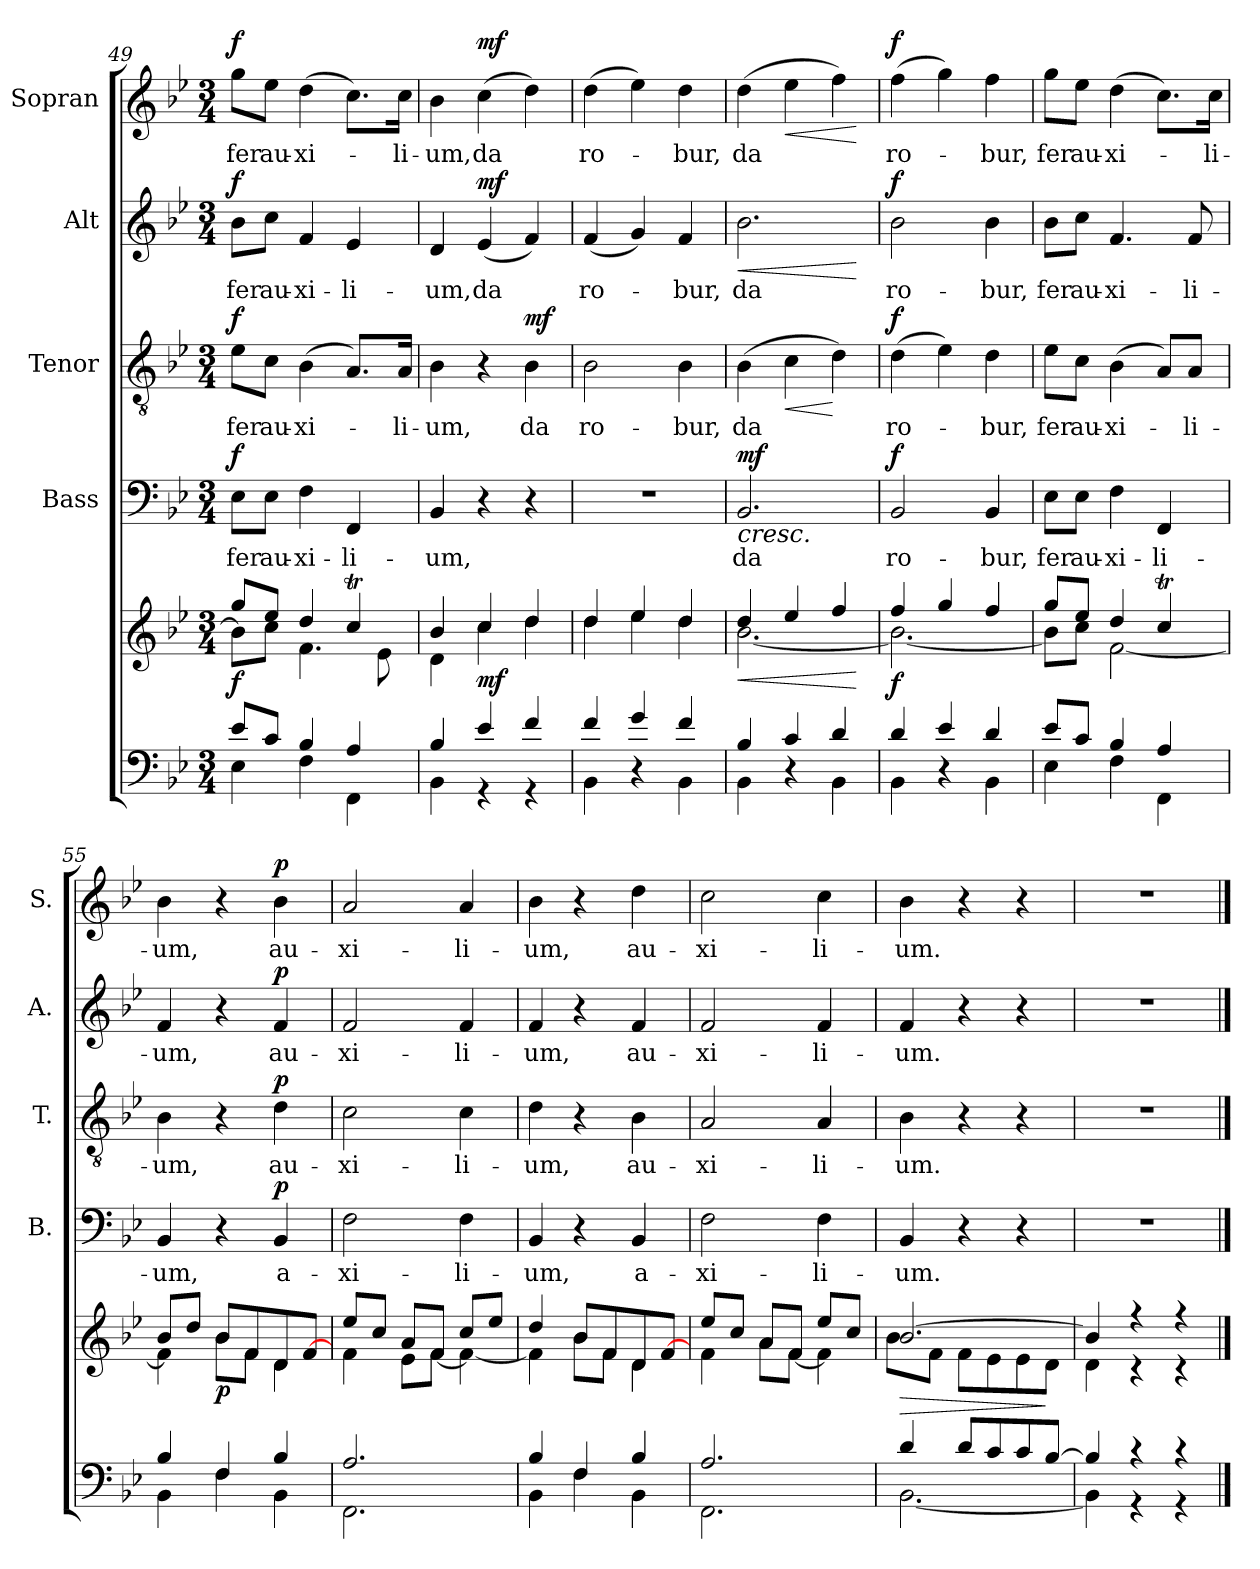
**kern	**kern	**dynam	**kern	**text	**dynam	**kern	**text	**dynam	**kern	**text	**dynam	**kern	**text	**dynam
*part5	*part5	*part5	*part4	*part4	*part4	*part3	*part3	*part3	*part2	*part2	*part2	*part1	*part1	*part1
*staff6	*staff5	*staff5/6	*staff4	*staff4	*staff4	*staff3	*staff3	*staff3	*staff2	*staff2	*staff2	*staff1	*staff1	*staff1
*	*	*	*I"Bass	*	*	*I"Tenor	*	*	*I"Alt	*	*	*I"Sopran	*	*
*	*	*	*I'B.	*	*	*I'T.	*	*	*I'A.	*	*	*I'S.	*	*
*clefF4	*clefG2	*	*clefF4	*	*	*clefGv2	*	*	*clefG2	*	*	*clefG2	*	*
*k[b-e-]	*k[b-e-]	*	*k[b-e-]	*	*	*k[b-e-]	*	*	*k[b-e-]	*	*	*k[b-e-]	*	*
*B-:	*B-:	*	*B-:	*	*	*B-:	*	*	*B-:	*	*	*B-:	*	*
*M3/4	*M3/4	*	*M3/4	*	*	*M3/4	*	*	*M3/4	*	*	*M3/4	*	*
=49	=49	=49	=49	=49	=49	=49	=49	=49	=49	=49	=49	=49	=49	=49
*^	*^	*	*	*	*	*	*	*	*	*	*	*	*	*
!	!	!	!	!LO:DY:b	!	!LO:LY:b	!LO:DY:a	!	!LO:LY:b	!LO:DY:a	!	!LO:LY:b	!LO:DY:a	!	!LO:LY:b	!LO:DY:a
8e-/L	4E-\	8gg/L	8b-\L]	f	8E-\L	fer	f	8e-\L	fer	f	8b-\L	fer	f	8gg\L	fer	f
!	!	!	!	!	!	!LO:LY:b	!	!	!LO:LY:b	!	!	!LO:LY:b	!	!	!LO:LY:b	!
8c/J	.	8ee-/J	8cc\J	.	8E-\J	au-	.	8c\J	au-	.	8cc\J	au-	.	8ee-\J	au-	.
!	!	!	!	!	!	!LO:LY:b	!	!	!LO:LY:b	!	!	!LO:LY:b	!	!	!LO:LY:b	!
4B-/	4F\	4dd/	4.f\	.	4F\	-xi-	.	(>4B-\	-xi-	.	4f/	-xi-	.	(>4dd\	-xi-	.
!	!	!	!	!	!	!LO:LY:b	!	!	!	!	!	!LO:LY:b	!	!	!	!
4A/	4FF\	4ccT/	.	.	4FF/	-li-	.	8.A/L)	.	.	4e-/	-li-	.	8.cc\L)	.	.
.	.	.	8e-\	.	.	.	.	.	.	.	.	.	.	.	.	.
!	!	!	!	!	!	!	!	!	!LO:LY:b	!	!	!	!	!	!LO:LY:b	!
.	.	.	.	.	.	.	.	16A/Jk	-li-	.	.	.	.	16cc\Jk	-li-	.
=50	=50	=50	=50	=50	=50	=50	=50	=50	=50	=50	=50	=50	=50	=50	=50	=50
!	!	!	!	!	!	!LO:LY:b	!	!	!LO:LY:b	!	!	!LO:LY:b	!	!	!LO:LY:b	!
4B-/	4BB-\	4b-/	4d\	.	4BB-/	-um,	.	4B-\	-um,	.	4d/	-um,	.	4b-\	-um,	.
!	!	!	!	!LO:DY:b	!	!	!	!	!	!	!	!LO:LY:b	!LO:DY:a	!	!LO:LY:b	!LO:DY:a
4e-/	4r	4cc/	4cc\	mf	4r	.	.	4r	.	.	(<4e-/	da	mf	(>4cc\	da	mf
!	!	!	!	!	!	!	!	!	!LO:LY:b	!LO:DY:a	!	!	!	!	!	!
4f/	4r	4dd/	4dd\	.	4r	.	.	4B-\	da	mf	4f/)	.	.	4dd\)	.	.
!!LO:PB:g=z
=51	=51	=51	=51	=51	=51	=51	=51	=51	=51	=51	=51	=51	=51	=51	=51	=51
!	!	!	!	!	!	!	!	!	!LO:LY:b	!	!	!LO:LY:b	!	!	!LO:LY:b	!
4f/	4BB-\	4dd/	4dd\	.	2.r	.	.	2B-\	ro-	.	(<4f/	ro-	.	(>4dd\	ro-	.
4g/	4rC	4ee-/	4ee-\	.	.	.	.	.	.	.	4g/)	.	.	4ee-\)	.	.
!	!	!	!	!	!	!	!	!	!LO:LY:b	!	!	!LO:LY:b	!	!	!LO:LY:b	!
4f/	4BB-\	4dd/	4dd\	.	.	.	.	4B-\	-bur,	.	4f/	-bur,	.	4dd\	-bur,	.
=52	=52	=52	=52	=52	=52	=52	=52	=52	=52	=52	=52	=52	=52	=52	=52	=52
!	!	!	!	!LO:HP:b	!	!LO:LY:b	!LO:HP:b	!	!LO:LY:b	!	!	!LO:LY:b	!LO:HP:b	!	!LO:LY:b	!
!	!	!	!	!	!	!	!LO:DY:n=1:a	!	!	!	!	!	!	!	!	!
4B-/	4BB-\	4dd/	[<2.b-\	<	2.BB-/	da	< mf	(>4B-\	da	.	2.b-\	da	<	(>4dd\	da	.
!	!	!	!	!	!	!	!	!	!	!LO:HP:b	!	!	!	!	!	!LO:HP:b
4c/	4rC	4ee-/	.	.	.	.	.	4c\	.	<	.	.	.	4ee-\	.	<
4d/	4BB-\	4ff/	.	.	.	.	.	4d\)	.	[	.	.	.	4ff\)	.	.
*v	*v	*	*	*	*	*	*	*	*	*	*	*	*	*	*	*
*	*v	*v	*	*	*	*	*	*	*	*	*	*	*	*	*
.	.	[	.	.	.	.	.	.	.	.	[	.	.	[
=53	=53	=53	=53	=53	=53	=53	=53	=53	=53	=53	=53	=53	=53	=53
*^	*^	*	*	*	*	*	*	*	*	*	*	*	*	*
!	!	!	!	!LO:DY:b	!	!LO:LY:b	!LO:DY:a	!	!LO:LY:b	!LO:DY:a	!	!LO:LY:b	!LO:DY:a	!	!LO:LY:b	!LO:DY:a
4d/	4BB-\	4ff/	2.b-\_	f	2BB-/	ro-	f	(>4d\	ro-	f	2b-\	ro-	f	(>4ff\	ro-	f
4e-/	4rC	4gg/	.	.	.	.	.	4e-\)	.	.	.	.	.	4gg\)	.	.
!	!	!	!	!	!	!LO:LY:b	!	!	!LO:LY:b	!	!	!LO:LY:b	!	!	!LO:LY:b	!
4d/	4BB-\	4ff/	.	.	4BB-/	-bur,	[	4d\	-bur,	.	4b-\	-bur,	.	4ff\	-bur,	.
=54	=54	=54	=54	=54	=54	=54	=54	=54	=54	=54	=54	=54	=54	=54	=54	=54
!	!	!	!	!	!	!LO:LY:b	!	!	!LO:LY:b	!	!	!LO:LY:b	!	!	!LO:LY:b	!
8e-/L	4E-\	8gg/L	8b-\L]	.	8E-\L	fer	.	8e-\L	fer	.	8b-\L	fer	.	8gg\L	fer	.
!	!	!	!	!	!	!LO:LY:b	!	!	!LO:LY:b	!	!	!LO:LY:b	!	!	!LO:LY:b	!
8c/J	.	8ee-/J	8cc\J	.	8E-\J	au-	.	8c\J	au-	.	8cc\J	au-	.	8ee-\J	au-	.
!	!	!	!	!	!	!LO:LY:b	!	!	!LO:LY:b	!	!	!LO:LY:b	!	!	!LO:LY:b	!
4B-/	4F\	4dd/	[<2f\	.	4F\	-xi-	.	(>4B-\	-xi-	.	4.f/	-xi-	.	(>4dd\	-xi-	.
!	!	!	!	!	!	!LO:LY:b	!	!	!	!	!	!	!	!	!	!
4A/	4FF\	4ccT/	.	.	4FF/	-li-	.	8A/L)	.	.	.	.	.	8.cc\L)	.	.
!	!	!	!	!	!	!	!	!	!LO:LY:b	!	!	!LO:LY:b	!	!	!	!
.	.	.	.	.	.	.	.	8A/J	-li-	.	8f/	-li-	.	.	.	.
!	!	!	!	!	!	!	!	!	!	!	!	!	!	!	!LO:LY:b	!
.	.	.	.	.	.	.	.	.	.	.	.	.	.	16cc\Jk	-li-	.
=55	=55	=55	=55	=55	=55	=55	=55	=55	=55	=55	=55	=55	=55	=55	=55	=55
!	!	!	!	!	!	!LO:LY:b	!	!	!LO:LY:b	!	!	!LO:LY:b	!	!	!LO:LY:b	!
4B-/	4BB-\	8b-/L	4f\]	.	4BB-/	-um,	.	4B-\	-um,	.	4f/	-um,	.	4b-\	-um,	.
.	.	8dd/J	.	.	.	.	.	.	.	.	.	.	.	.	.	.
!	!	!	!	!LO:DY:b	!	!	!	!	!	!	!	!	!	!	!	!
4F/	4F\	8b-/L	8b-\L	p	4r	.	.	4r	.	.	4r	.	.	4r	.	.
.	.	8f/	8f\J	.	.	.	.	.	.	.	.	.	.	.	.	.
!	!	!	!	!	!	!LO:LY:b	!LO:DY:a	!	!LO:LY:b	!LO:DY:a	!	!LO:LY:b	!LO:DY:a	!	!LO:LY:b	!LO:DY:a
4B-/	4BB-\	8d/	4d\	.	4BB-/	a-	p	4d\	au-	p	4f/	au-	p	4b-\	au-	p
.	.	[<8f/J	.	.	.	.	.	.	.	.	.	.	.	.	.	.
!!LO:LB:g=z
=56	=56	=56	=56	=56	=56	=56	=56	=56	=56	=56	=56	=56	=56	=56	=56	=56
!	!	!	!	!	!	!LO:LY:b	!	!	!LO:LY:b	!	!	!LO:LY:b	!	!	!LO:LY:b	!
2.A/	2.FF\	8ee-/L	4f\	.	2F\	-xi-	.	2c\	-xi-	.	2f/	-xi-	.	2a/	-xi-	.
.	.	8cc/J	.	.	.	.	.	.	.	.	.	.	.	.	.	.
.	.	8a/L	8e-\L	.	.	.	.	.	.	.	.	.	.	.	.	.
.	.	8f/J	[<8f\J	.	.	.	.	.	.	.	.	.	.	.	.	.
!	!	!	!	!	!	!LO:LY:b	!	!	!LO:LY:b	!	!	!LO:LY:b	!	!	!LO:LY:b	!
.	.	8cc/L	4f\_	.	4F\	-li-	.	4c\	-li-	.	4f/	-li-	.	4a/	-li-	.
.	.	8ee-/J	.	.	.	.	.	.	.	.	.	.	.	.	.	.
=57	=57	=57	=57	=57	=57	=57	=57	=57	=57	=57	=57	=57	=57	=57	=57	=57
!	!	!	!	!	!	!LO:LY:b	!	!	!LO:LY:b	!	!	!LO:LY:b	!	!	!LO:LY:b	!
4B-/	4BB-\	4dd/	4f\]	.	4BB-/	-um,	.	4d\	-um,	.	4f/	-um,	.	4b-\	-um,	.
4F/	4F\	8b-/L	8b-\L	.	4r	.	.	4r	.	.	4r	.	.	4r	.	.
.	.	8f/	8f\J	.	.	.	.	.	.	.	.	.	.	.	.	.
!	!	!	!	!	!	!LO:LY:b	!	!	!LO:LY:b	!	!	!LO:LY:b	!	!	!LO:LY:b	!
4B-/	4BB-\	8d/	4d\	.	4BB-/	a-	.	4B-\	au-	.	4f/	au-	.	4dd\	au-	.
.	.	[<8f/J	.	.	.	.	.	.	.	.	.	.	.	.	.	.
=58	=58	=58	=58	=58	=58	=58	=58	=58	=58	=58	=58	=58	=58	=58	=58	=58
!	!	!	!	!	!	!LO:LY:b	!	!	!LO:LY:b	!	!	!LO:LY:b	!	!	!LO:LY:b	!
2.A/	2.FF\	8ee-/L	4f\	.	2F\	-xi-	.	2A/	-xi-	.	2f/	-xi-	.	2cc\	-xi-	.
.	.	8cc/J	.	.	.	.	.	.	.	.	.	.	.	.	.	.
.	.	8a/L	8a\L	.	.	.	.	.	.	.	.	.	.	.	.	.
.	.	8f/J	[<8f\J	.	.	.	.	.	.	.	.	.	.	.	.	.
!	!	!	!	!	!	!LO:LY:b	!	!	!LO:LY:b	!	!	!LO:LY:b	!	!	!LO:LY:b	!
.	.	8ee-/L	4f\]	.	4F\	-li-	.	4A/	-li-	.	4f/	-li-	.	4cc\	-li-	.
.	.	8cc/J	.	.	.	.	.	.	.	.	.	.	.	.	.	.
=59	=59	=59	=59	=59	=59	=59	=59	=59	=59	=59	=59	=59	=59	=59	=59	=59
!	!	!	!	!LO:HP:b	!	!LO:LY:b	!	!	!LO:LY:b	!	!	!LO:LY:b	!	!	!LO:LY:b	!
4d/	[<2.BB-\	[>2.b-/	8b-\L	>	4BB-/	-um.	.	4B-\	-um.	.	4f/	-um.	.	4b-\	-um.	.
.	.	.	8f\J	.	.	.	.	.	.	.	.	.	.	.	.	.
8d/L	.	.	8f\L	.	4r	.	.	4r	.	.	4r	.	.	4r	.	.
8c/	.	.	8e-\	.	.	.	.	.	.	.	.	.	.	.	.	.
8c/	.	.	8e-\	.	4r	.	.	4r	.	.	4r	.	.	4r	.	.
[>8B-/J	.	.	8d\J	]	.	.	.	.	.	.	.	.	.	.	.	.
=60	=60	=60	=60	=60	=60	=60	=60	=60	=60	=60	=60	=60	=60	=60	=60	=60
4B-/]	4BB-\]	4b-/]	4d\	.	2.r	.	.	2.r	.	.	2.r	.	.	2.r	.	.
4r	4r	4r	4r	.	.	.	.	.	.	.	.	.	.	.	.	.
4r	4r	4r	4r	.	.	.	.	.	.	.	.	.	.	.	.	.
*v	*v	*	*	*	*	*	*	*	*	*	*	*	*	*	*	*
*	*v	*v	*	*	*	*	*	*	*	*	*	*	*	*	*
==	==	==	==	==	==	==	==	==	==	==	==	==	==	==
*-	*-	*-	*-	*-	*-	*-	*-	*-	*-	*-	*-	*-	*-	*-
